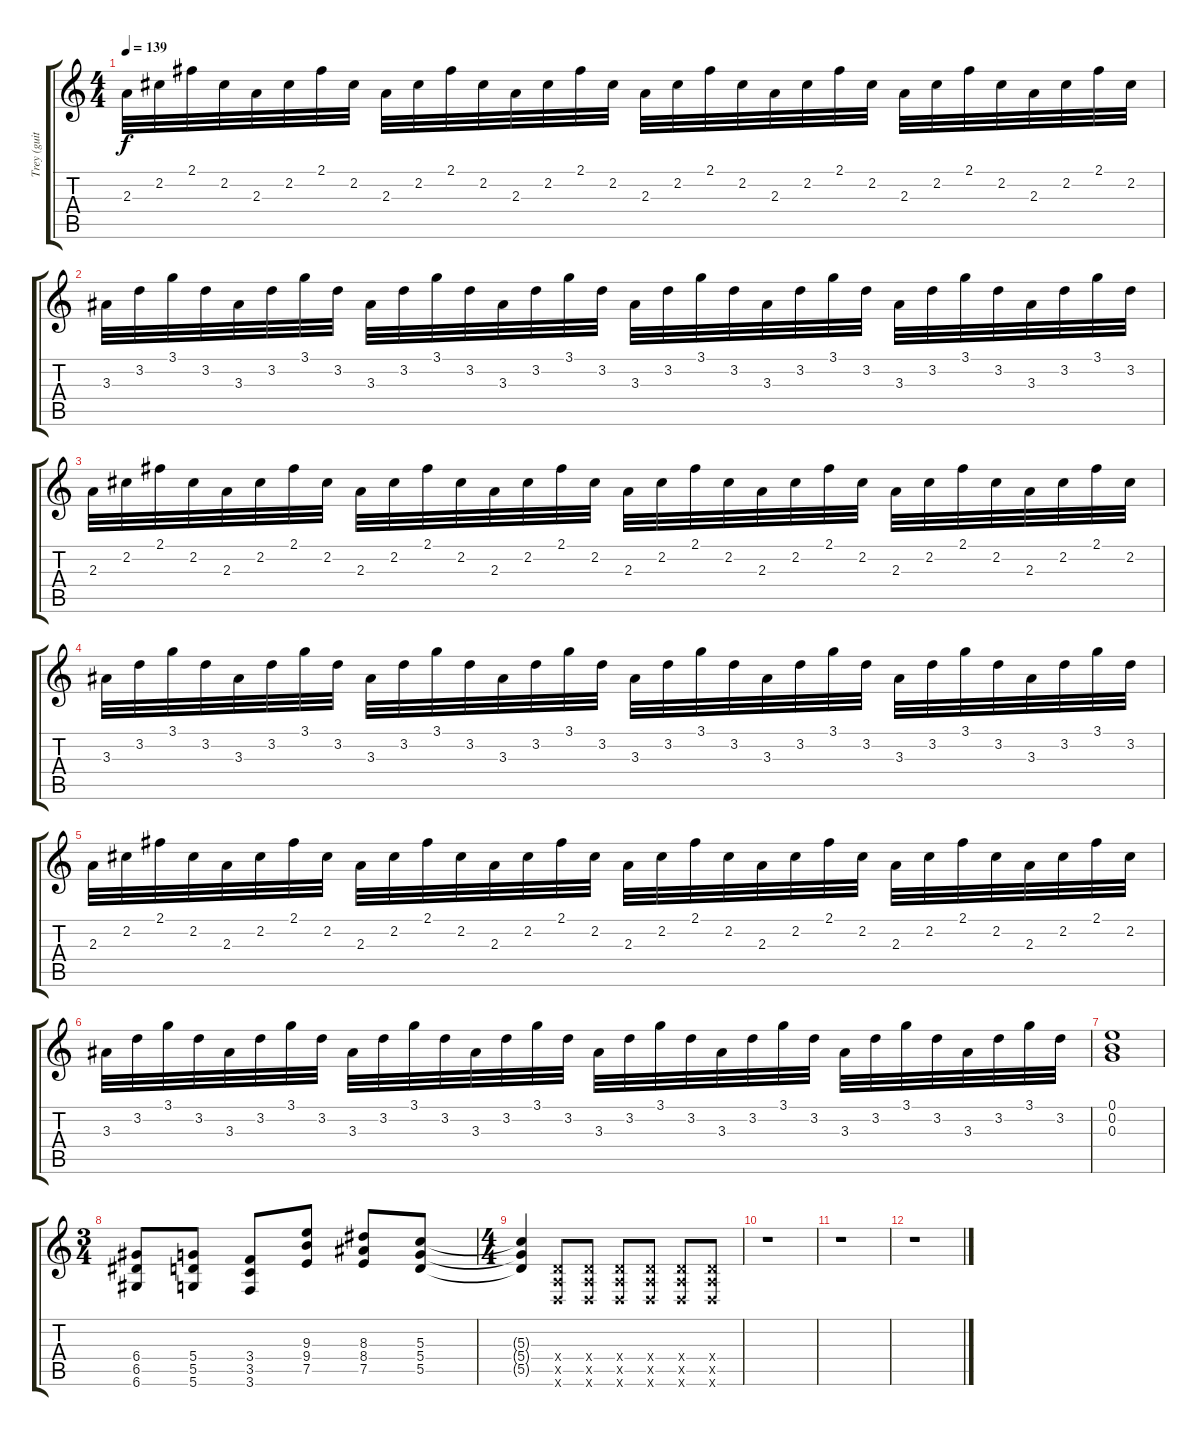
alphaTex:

\track ("Trey (guitar) vocals" "Trey (guit") {instrument distortionguitar}
\staff {score tabs}
\tuning (E4 B3 G3 D3 A2 D2) {hide}
\ts (4 4)
\tempo 139
\clef g2
\ks c
2.3.32{dy f} 2.2.32 2.1.32 2.2.32 2.3.32 2.2.32 2.1.32 2.2.32 2.3.32 2.2.32 2.1.32 2.2.32 2.3.32 2.2.32 2.1.32 2.2.32 2.3.32 2.2.32 2.1.32 2.2.32 2.3.32 2.2.32 2.1.32 2.2.32 2.3.32 2.2.32 2.1.32 2.2.32 2.3.32 2.2.32 2.1.32 2.2.32 |
3.3.32 3.2.32 3.1.32 3.2.32 3.3.32 3.2.32 3.1.32 3.2.32 3.3.32 3.2.32 3.1.32 3.2.32 3.3.32 3.2.32 3.1.32 3.2.32 3.3.32 3.2.32 3.1.32 3.2.32 3.3.32 3.2.32 3.1.32 3.2.32 3.3.32 3.2.32 3.1.32 3.2.32 3.3.32 3.2.32 3.1.32 3.2.32 |
2.3.32 2.2.32 2.1.32 2.2.32 2.3.32 2.2.32 2.1.32 2.2.32 2.3.32 2.2.32 2.1.32 2.2.32 2.3.32 2.2.32 2.1.32 2.2.32 2.3.32 2.2.32 2.1.32 2.2.32 2.3.32 2.2.32 2.1.32 2.2.32 2.3.32 2.2.32 2.1.32 2.2.32 2.3.32 2.2.32 2.1.32 2.2.32 |
3.3.32 3.2.32 3.1.32 3.2.32 3.3.32 3.2.32 3.1.32 3.2.32 3.3.32 3.2.32 3.1.32 3.2.32 3.3.32 3.2.32 3.1.32 3.2.32 3.3.32 3.2.32 3.1.32 3.2.32 3.3.32 3.2.32 3.1.32 3.2.32 3.3.32 3.2.32 3.1.32 3.2.32 3.3.32 3.2.32 3.1.32 3.2.32 |
2.3.32 2.2.32 2.1.32 2.2.32 2.3.32 2.2.32 2.1.32 2.2.32 2.3.32 2.2.32 2.1.32 2.2.32 2.3.32 2.2.32 2.1.32 2.2.32 2.3.32 2.2.32 2.1.32 2.2.32 2.3.32 2.2.32 2.1.32 2.2.32 2.3.32 2.2.32 2.1.32 2.2.32 2.3.32 2.2.32 2.1.32 2.2.32 |
3.3.32 3.2.32 3.1.32 3.2.32 3.3.32 3.2.32 3.1.32 3.2.32 3.3.32 3.2.32 3.1.32 3.2.32 3.3.32 3.2.32 3.1.32 3.2.32 3.3.32 3.2.32 3.1.32 3.2.32 3.3.32 3.2.32 3.1.32 3.2.32 3.3.32 3.2.32 3.1.32 3.2.32 3.3.32 3.2.32 3.1.32 3.2.32 |
(0.1 0.2 0.3).1 |
\ts (3 4)
(6.4 6.5 6.6).8 (5.4 5.5 5.6).8 (3.4 3.5 3.6).8 (9.3 9.4 7.5).8 (8.3 8.4 7.5).8 (5.3 5.4 5.5).8 |
\ts (4 4)
(5.3{t} 5.4{t} 5.5{t}).4 (0.4{x} 0.5{x} 0.6{x}).8 (0.4{x} 0.5{x} 0.6{x}).8 (0.4{x} 0.5{x} 0.6{x}).8 (0.4{x} 0.5{x} 0.6{x}).8 (0.4{x} 0.5{x} 0.6{x}).8 (0.4{x} 0.5{x} 0.6{x}).8 |
r.1 |
r.1 |
r.1
